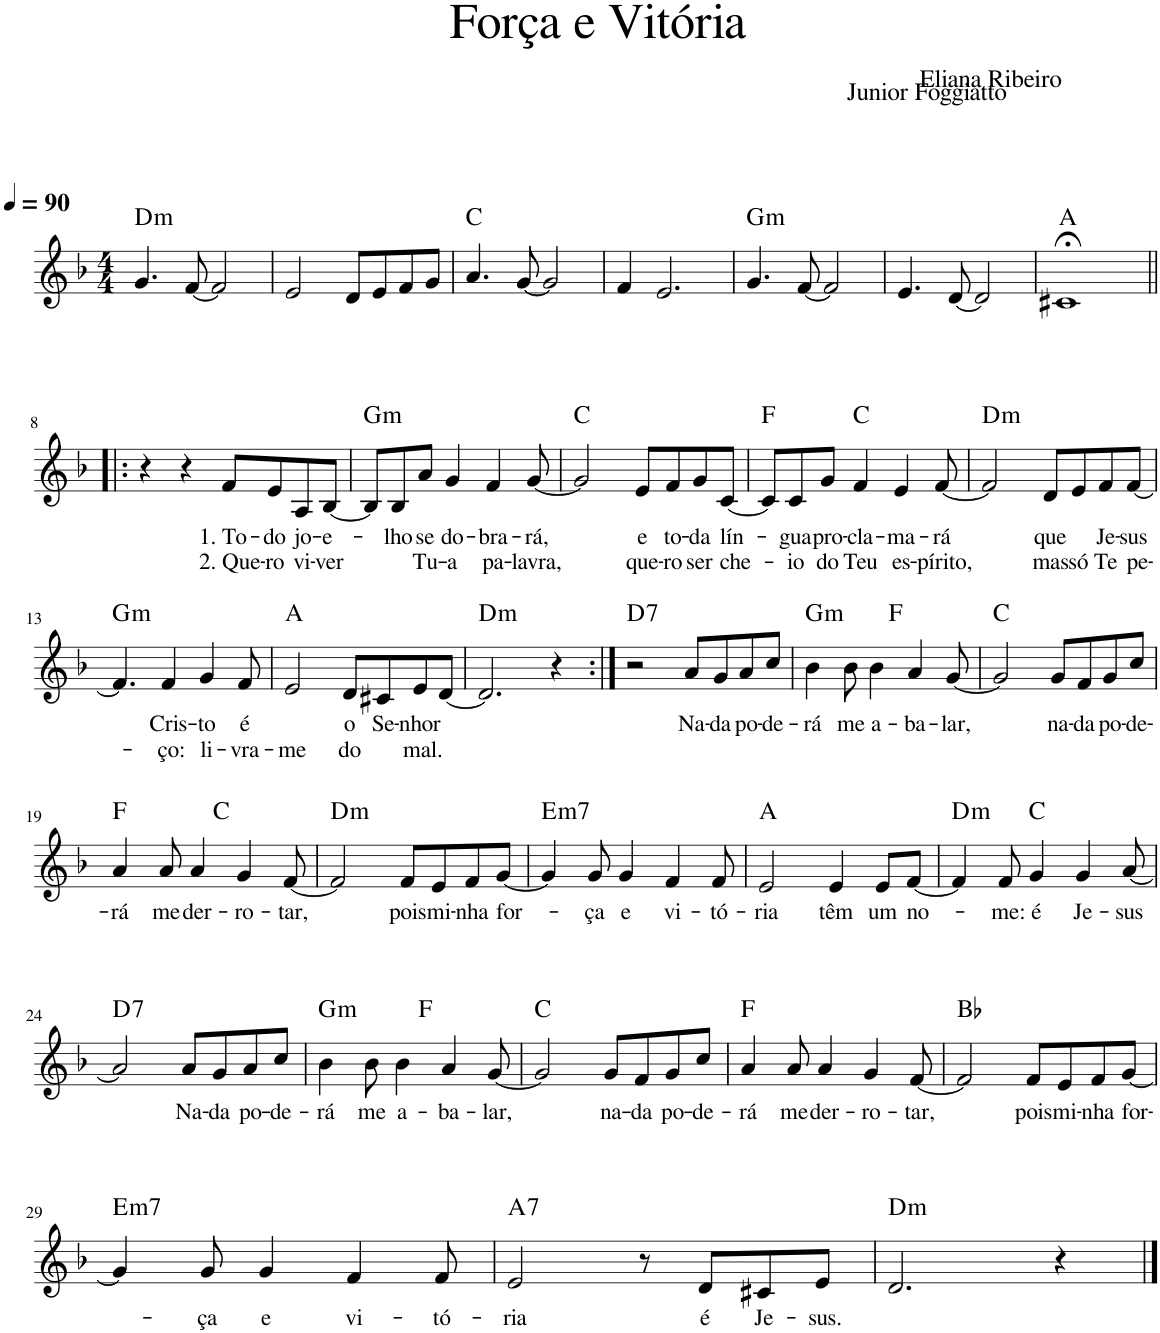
**kern	**text	**text	**harte
*part1	*part1	*part1	*part1
*staff1	*staff1	*staff1	*
*I"Voz	*	*	*
*I'Vo.	*	*	*
*clefG2	*	*	*
*k[b-]	*	*	*
*M4/4	*	*	*
*MM90	*	*	*
=1	=1	=1	=1
!	!	!	!LO:H:kt=m
4.g/	.	.	D:min
[8f/	.	.	.
2f/]	.	.	.
=2	=2	=2	=2
2e/	.	.	.
8d/L	.	.	.
8e/	.	.	.
8f/	.	.	.
8g/J	.	.	.
=3	=3	=3	=3
4.a/	.	.	C:maj
[8g/	.	.	.
2g/]	.	.	.
=4	=4	=4	=4
4f/	.	.	.
2.e/	.	.	.
=5	=5	=5	=5
!	!	!	!LO:H:kt=m
4.g/	.	.	G:min
[8f/	.	.	.
2f/]	.	.	.
=6	=6	=6	=6
4.e/	.	.	.
[8d/	.	.	.
2d/]	.	.	.
=7	=7	=7	=7
1c#X;<	.	.	A:maj
!!LO:LB:g=z
=8!|:	=8!|:	=8!|:	=8!|:
4r	.	.	.
4r	.	.	.
!	!LO:LY:b	!LO:LY:b	!
8f/L	1. To-	2. Que-	.
!	!LO:LY:b	!LO:LY:b	!
8e/	-do	-ro	.
!	!LO:LY:b	!LO:LY:b	!
8A/	jo-	vi-	.
!	!LO:LY:b	!LO:LY:b	!
[8B-/J	-e-	-ver	.
=9	=9	=9	=9
!	!	!	!LO:H:kt=m
8B-/L]	.	.	G:min
!	!LO:LY:b	!	!
8B-/	-lho	.	.
!	!LO:LY:b	!LO:LY:b	!
8a/J	se	Tu-	.
!	!LO:LY:b	!LO:LY:b	!
4g/	do-	-a	.
!	!LO:LY:b	!LO:LY:b	!
4f/	-bra-	pa-	.
!	!LO:LY:b	!LO:LY:b	!
[8g/	-rá,	-lavra,	.
=10	=10	=10	=10
2g/]	.	.	C:maj
!	!LO:LY:b	!LO:LY:b	!
8e/L	e	que-	.
!	!LO:LY:b	!LO:LY:b	!
8f/	to-	-ro	.
!	!LO:LY:b	!LO:LY:b	!
8g/	-da	ser	.
!	!LO:LY:b	!LO:LY:b	!
[8c/J	lín-	che-	.
=11	=11	=11	=11
8c/L]	.	.	F:maj
!	!LO:LY:b	!LO:LY:b	!
8c/	-gua	-io	.
!	!LO:LY:b	!LO:LY:b	!
8g/J	pro-	do	.
!	!LO:LY:b	!LO:LY:b	!
4f/	-cla-	Teu	C:maj
!	!LO:LY:b	!LO:LY:b	!
4e/	-ma-	es-	.
!	!LO:LY:b	!LO:LY:b	!
[8f/	-rá	-pírito,	.
=12	=12	=12	=12
!	!	!	!LO:H:kt=m
2f/]	.	.	D:min
!	!LO:LY:b	!LO:LY:b	!
8d/L	que	mas	.
!	!	!LO:LY:b	!
8e/	.	só	.
!	!LO:LY:b	!LO:LY:b	!
8f/	Je-	Te	.
!	!LO:LY:b	!LO:LY:b	!
[8f/J	-sus	pe-	.
!!LO:LB:g=z
=13	=13	=13	=13
!	!	!	!LO:H:kt=m
4.f/]	.	.	G:min
!	!LO:LY:b	!LO:LY:b	!
4f/	Cris-	-ço:	.
!	!LO:LY:b	!LO:LY:b	!
4g/	-to	li-	.
!	!LO:LY:b	!LO:LY:b	!
8f/	é	-vra-	.
=14	=14	=14	=14
!	!	!LO:LY:b	!
2e/	.	-me	A:maj
!	!LO:LY:b	!LO:LY:b	!
8d/L	o	do	.
!	!LO:LY:b	!	!
8c#X/	Se-	.	.
!	!LO:LY:b	!LO:LY:b	!
8e/	-nhor	mal.	.
[8d/J	.	.	.
=15	=15	=15	=15
!	!	!	!LO:H:kt=m
2.d/]	.	.	D:min
4r	.	.	.
=16:|!	=16:|!	=16:|!	=16:|!
!	!	!	!LO:H:kt=7
2r	.	.	D:7
!	!LO:LY:b	!	!
8a/L	Na-	.	.
!	!LO:LY:b	!	!
8g/	-da	.	.
!	!LO:LY:b	!	!
8a/	po-	.	.
!	!LO:LY:b	!	!
8cc/J	-de-	.	.
=17	=17	=17	=17
!	!LO:LY:b	!	!LO:H:kt=m
*^	*	*	*
4b-\	2ryy	-rá	.	G:min
!	!	!LO:LY:b	!	!
8b-\	.	me	.	.
!	!	!LO:LY:b	!	!
4b-\	.	a-	.	.
.	2ryy	.	.	F:maj
!	!	!LO:LY:b	!	!
4a/	.	-ba-	.	.
!	!	!LO:LY:b	!	!
[8g/	.	-lar,	.	.
*v	*v	*	*	*
=18	=18	=18	=18
2g/]	.	.	C:maj
!	!LO:LY:b	!	!
8g/L	na-	.	.
!	!LO:LY:b	!	!
8f/	-da	.	.
!	!LO:LY:b	!	!
8g/	po-	.	.
!	!LO:LY:b	!	!
8cc/J	-de-	.	.
!!LO:LB:g=z
=19	=19	=19	=19
!	!LO:LY:b	!	!
*^	*	*	*
4a/	2ryy	-rá	.	F:maj
!	!	!LO:LY:b	!	!
8a/	.	me	.	.
!	!	!LO:LY:b	!	!
4a/	.	der-	.	.
.	2ryy	.	.	C:maj
!	!	!LO:LY:b	!	!
4g/	.	-ro-	.	.
!	!	!LO:LY:b	!	!
[8f/	.	-tar,	.	.
=20	=20	=20	=20	=20
!	!	!	!	!LO:H:kt=m
*v	*v	*	*	*
2f/]	.	.	D:min
!	!LO:LY:b	!	!
8f/L	pois	.	.
!	!LO:LY:b	!	!
8e/	mi-	.	.
!	!LO:LY:b	!	!
8f/	-nha	.	.
!	!LO:LY:b	!	!
[8g/J	for-	.	.
=21	=21	=21	=21
!	!	!	!LO:H:kt=m7
4g/]	.	.	E:min7
!	!LO:LY:b	!	!
8g/	-ça	.	.
!	!LO:LY:b	!	!
4g/	e	.	.
!	!LO:LY:b	!	!
4f/	vi-	.	.
!	!LO:LY:b	!	!
8f/	-tó-	.	.
=22	=22	=22	=22
!	!LO:LY:b	!	!
2e/	-ria	.	A:maj
!	!LO:LY:b	!	!
4e/	têm	.	.
!	!LO:LY:b	!	!
8e/L	um	.	.
!	!LO:LY:b	!	!
[8f/J	no-	.	.
=23	=23	=23	=23
!	!	!	!LO:H:kt=m
4f/]	.	.	D:min
!	!LO:LY:b	!	!
8f/	-me:	.	.
!	!LO:LY:b	!	!
4g/	é	.	C:maj
!	!LO:LY:b	!	!
4g/	Je-	.	.
!	!LO:LY:b	!	!
[8a/	-sus	.	.
!!LO:LB:g=z
=24	=24	=24	=24
!	!	!	!LO:H:kt=7
2a/]	.	.	D:7
!	!LO:LY:b	!	!
8a/L	Na-	.	.
!	!LO:LY:b	!	!
8g/	-da	.	.
!	!LO:LY:b	!	!
8a/	po-	.	.
!	!LO:LY:b	!	!
8cc/J	-de-	.	.
=25	=25	=25	=25
!	!LO:LY:b	!	!LO:H:kt=m
*^	*	*	*
4b-\	2ryy	-rá	.	G:min
!	!	!LO:LY:b	!	!
8b-\	.	me	.	.
!	!	!LO:LY:b	!	!
4b-\	.	a-	.	.
.	2ryy	.	.	F:maj
!	!	!LO:LY:b	!	!
4a/	.	-ba-	.	.
!	!	!LO:LY:b	!	!
[8g/	.	-lar,	.	.
*v	*v	*	*	*
=26	=26	=26	=26
2g/]	.	.	C:maj
!	!LO:LY:b	!	!
8g/L	na-	.	.
!	!LO:LY:b	!	!
8f/	-da	.	.
!	!LO:LY:b	!	!
8g/	po-	.	.
!	!LO:LY:b	!	!
8cc/J	-de-	.	.
=27	=27	=27	=27
!	!LO:LY:b	!	!
4a/	-rá	.	F:maj
!	!LO:LY:b	!	!
8a/	me	.	.
!	!LO:LY:b	!	!
4a/	der-	.	.
!	!LO:LY:b	!	!
4g/	-ro-	.	.
!	!LO:LY:b	!	!
[8f/	-tar,	.	.
=28	=28	=28	=28
2f/]	.	.	Bb:maj
!	!LO:LY:b	!	!
8f/L	pois	.	.
!	!LO:LY:b	!	!
8e/	mi-	.	.
!	!LO:LY:b	!	!
8f/	-nha	.	.
!	!LO:LY:b	!	!
[8g/J	for-	.	.
!!LO:LB:g=z
=29	=29	=29	=29
!	!	!	!LO:H:kt=m7
4g/]	.	.	E:min7
!	!LO:LY:b	!	!
8g/	-ça	.	.
!	!LO:LY:b	!	!
4g/	e	.	.
!	!LO:LY:b	!	!
4f/	vi-	.	.
!	!LO:LY:b	!	!
8f/	-tó-	.	.
=30	=30	=30	=30
!	!LO:LY:b	!	!LO:H:kt=7
2e/	-ria	.	A:7
8r	.	.	.
!	!LO:LY:b	!	!
8d/L	é	.	.
!	!LO:LY:b	!	!
8c#X/	Je-	.	.
!	!LO:LY:b	!	!
8e/J	-sus.	.	.
=31	=31	=31	=31
!	!	!	!LO:H:kt=m
2.d/	.	.	D:min
4r	.	.	.
==	==	==	==
*-	*-	*-	*-
